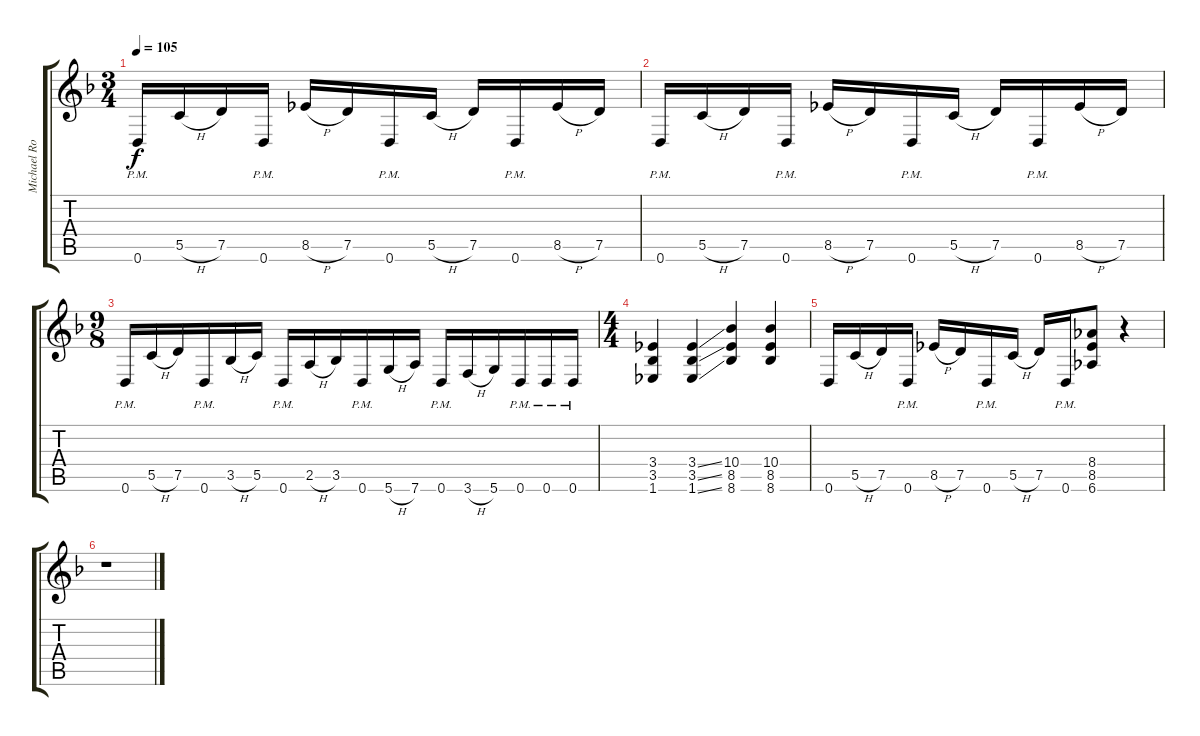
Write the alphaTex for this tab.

\track ("Michael Romeo Gtr. L" "Michael Ro") {instrument distortionguitar}
\staff {score tabs}
\tuning (D4 A3 F3 C3 G2 D2) {hide}
\ts (3 4)
\tempo 105
\clef g2
\ks dminor
0.6{pm}.16{dy f} 5.5{h}.16 7.5.16 0.6{pm}.16 8.5{h}.16 7.5.16 0.6{pm}.16 5.5{h}.16 7.5.16 0.6{pm}.16 8.5{h}.16 7.5.16 |
0.6{pm}.16 5.5{h}.16 7.5.16 0.6{pm}.16 8.5{h}.16 7.5.16 0.6{pm}.16 5.5{h}.16 7.5.16 0.6{pm}.16 8.5{h}.16 7.5.16 |
\ts (9 8)
0.6{pm}.16 5.5{h}.16 7.5.16 0.6{pm}.16 3.5{h}.16 5.5.16 0.6{pm}.16 2.5{h}.16 3.5.16 0.6{pm}.16 5.6{h}.16 7.6.16 0.6{pm}.16 3.6{h}.16 5.6.16 0.6{pm}.16 0.6{pm}.16 0.6{pm}.16 |
\ts (4 4)
(3.4 3.5 1.6).4 (3.4{ss} 3.5{ss} 1.6{ss}).4 (10.4 8.5 8.6).4 (10.4 8.5 8.6).4 |
0.6.16 5.5{h}.16 7.5.16 0.6{pm}.16 8.5{h}.16 7.5.16 0.6{pm}.16 5.5{h}.16 7.5.16 0.6{pm}.16 (8.4 8.5 6.6).8 r.4 |
r.1
